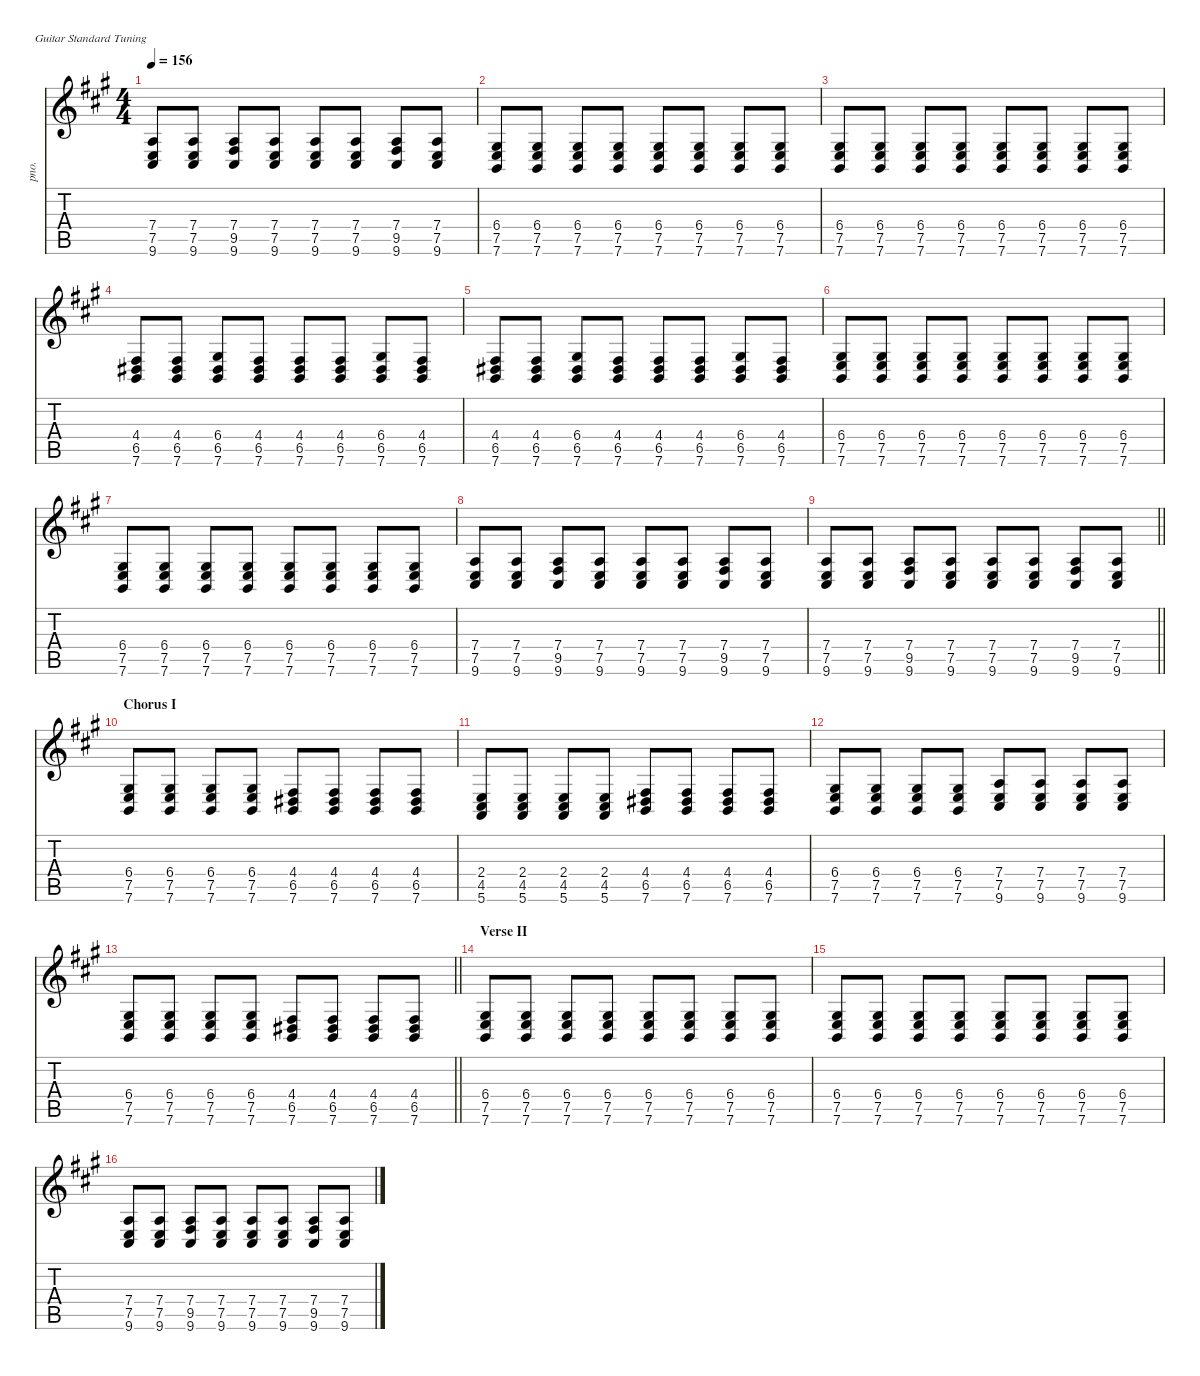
\defaultSystemsLayout 4
\hideDynamics
\bracketExtendMode nobrackets
\otherSystemsTrackNameOrientation horizontal
\track ("Piano" "pno.") {instrument honkytonkpiano}
\staff {score tabs}
\tuning (E4 B3 G3 D3 A2 E2)
\ts (4 4)
\tempo 156
\clef g2
\ks a
(7.4{acc forcenatural} 7.5{acc forcenatural} 9.6{acc #}).8{dy mf beam Up} (7.4{acc forcenatural} 7.5{acc forcenatural} 9.6{acc #}).8{beam Up} (7.4{acc forcenatural} 9.5{acc #} 9.6{acc #}).8{beam Up} (7.4{acc forcenatural} 7.5{acc forcenatural} 9.6{acc #}).8{beam Up} (7.4{acc forcenatural} 7.5{acc forcenatural} 9.6{acc #}).8{beam Up} (7.4{acc forcenatural} 7.5{acc forcenatural} 9.6{acc #}).8{beam Up} (7.4{acc forcenatural} 9.5{acc #} 9.6{acc #}).8{beam Up} (7.4{acc forcenatural} 7.5{acc forcenatural} 9.6{acc #}).8{beam Up} |
(6.4{acc #} 7.5{acc forcenatural} 7.6{acc forcenatural}).8{beam Up} (6.4{acc #} 7.5{acc forcenatural} 7.6{acc forcenatural}).8{beam Up} (6.4{acc #} 7.5{acc forcenatural} 7.6{acc forcenatural}).8{beam Up} (6.4{acc #} 7.5{acc forcenatural} 7.6{acc forcenatural}).8{beam Up} (6.4{acc #} 7.5{acc forcenatural} 7.6{acc forcenatural}).8{beam Up} (6.4{acc #} 7.5{acc forcenatural} 7.6{acc forcenatural}).8{beam Up} (6.4{acc #} 7.5{acc forcenatural} 7.6{acc forcenatural}).8{beam Up} (6.4{acc #} 7.5{acc forcenatural} 7.6{acc forcenatural}).8{beam Up} |
(6.4{acc #} 7.5{acc forcenatural} 7.6{acc forcenatural}).8{beam Up} (6.4{acc #} 7.5{acc forcenatural} 7.6{acc forcenatural}).8{beam Up} (6.4{acc #} 7.5{acc forcenatural} 7.6{acc forcenatural}).8{beam Up} (6.4{acc #} 7.5{acc forcenatural} 7.6{acc forcenatural}).8{beam Up} (6.4{acc #} 7.5{acc forcenatural} 7.6{acc forcenatural}).8{beam Up} (6.4{acc #} 7.5{acc forcenatural} 7.6{acc forcenatural}).8{beam Up} (6.4{acc #} 7.5{acc forcenatural} 7.6{acc forcenatural}).8{beam Up} (6.4{acc #} 7.5{acc forcenatural} 7.6{acc forcenatural}).8{beam Up} |
(4.4{acc #} 6.5{acc #} 7.6{acc forcenatural}).8{beam Up} (4.4{acc #} 6.5{acc #} 7.6{acc forcenatural}).8{beam Up} (6.4{acc #} 6.5{acc #} 7.6{acc forcenatural}).8{beam Up} (4.4{acc #} 6.5{acc #} 7.6{acc forcenatural}).8{beam Up} (4.4{acc #} 6.5{acc #} 7.6{acc forcenatural}).8{beam Up} (4.4{acc #} 6.5{acc #} 7.6{acc forcenatural}).8{beam Up} (6.4{acc #} 6.5{acc #} 7.6{acc forcenatural}).8{beam Up} (4.4{acc #} 6.5{acc #} 7.6{acc forcenatural}).8{beam Up} |
(4.4{acc #} 6.5{acc #} 7.6{acc forcenatural}).8{beam Up} (4.4{acc #} 6.5{acc #} 7.6{acc forcenatural}).8{beam Up} (6.4{acc #} 6.5{acc #} 7.6{acc forcenatural}).8{beam Up} (4.4{acc #} 6.5{acc #} 7.6{acc forcenatural}).8{beam Up} (4.4{acc #} 6.5{acc #} 7.6{acc forcenatural}).8{beam Up} (4.4{acc #} 6.5{acc #} 7.6{acc forcenatural}).8{beam Up} (6.4{acc #} 6.5{acc #} 7.6{acc forcenatural}).8{beam Up} (4.4{acc #} 6.5{acc #} 7.6{acc forcenatural}).8{beam Up} |
(6.4{acc #} 7.5{acc forcenatural} 7.6{acc forcenatural}).8{beam Up} (6.4{acc #} 7.5{acc forcenatural} 7.6{acc forcenatural}).8{beam Up} (6.4{acc #} 7.5{acc forcenatural} 7.6{acc forcenatural}).8{beam Up} (6.4{acc #} 7.5{acc forcenatural} 7.6{acc forcenatural}).8{beam Up} (6.4{acc #} 7.5{acc forcenatural} 7.6{acc forcenatural}).8{beam Up} (6.4{acc #} 7.5{acc forcenatural} 7.6{acc forcenatural}).8{beam Up} (6.4{acc #} 7.5{acc forcenatural} 7.6{acc forcenatural}).8{beam Up} (6.4{acc #} 7.5{acc forcenatural} 7.6{acc forcenatural}).8{beam Up} |
(6.4{acc #} 7.5{acc forcenatural} 7.6{acc forcenatural}).8{beam Up} (6.4{acc #} 7.5{acc forcenatural} 7.6{acc forcenatural}).8{beam Up} (6.4{acc #} 7.5{acc forcenatural} 7.6{acc forcenatural}).8{beam Up} (6.4{acc #} 7.5{acc forcenatural} 7.6{acc forcenatural}).8{beam Up} (6.4{acc #} 7.5{acc forcenatural} 7.6{acc forcenatural}).8{beam Up} (6.4{acc #} 7.5{acc forcenatural} 7.6{acc forcenatural}).8{beam Up} (6.4{acc #} 7.5{acc forcenatural} 7.6{acc forcenatural}).8{beam Up} (6.4{acc #} 7.5{acc forcenatural} 7.6{acc forcenatural}).8{beam Up} |
(7.4{acc forcenatural} 7.5{acc forcenatural} 9.6{acc #}).8{beam Up} (7.4{acc forcenatural} 7.5{acc forcenatural} 9.6{acc #}).8{beam Up} (7.4{acc forcenatural} 9.5{acc #} 9.6{acc #}).8{beam Up} (7.4{acc forcenatural} 7.5{acc forcenatural} 9.6{acc #}).8{beam Up} (7.4{acc forcenatural} 7.5{acc forcenatural} 9.6{acc #}).8{beam Up} (7.4{acc forcenatural} 7.5{acc forcenatural} 9.6{acc #}).8{beam Up} (7.4{acc forcenatural} 9.5{acc #} 9.6{acc #}).8{beam Up} (7.4{acc forcenatural} 7.5{acc forcenatural} 9.6{acc #}).8{beam Up} |
\barLineRight lightlight
(7.4{acc forcenatural} 7.5{acc forcenatural} 9.6{acc #}).8{beam Up} (7.4{acc forcenatural} 7.5{acc forcenatural} 9.6{acc #}).8{beam Up} (7.4{acc forcenatural} 9.5{acc #} 9.6{acc #}).8{beam Up} (7.4{acc forcenatural} 7.5{acc forcenatural} 9.6{acc #}).8{beam Up} (7.4{acc forcenatural} 7.5{acc forcenatural} 9.6{acc #}).8{beam Up} (7.4{acc forcenatural} 7.5{acc forcenatural} 9.6{acc #}).8{beam Up} (7.4{acc forcenatural} 9.5{acc #} 9.6{acc #}).8{beam Up} (7.4{acc forcenatural} 7.5{acc forcenatural} 9.6{acc #}).8{beam Up} |
\section ("" "Chorus I")
(6.4{acc #} 7.5{acc forcenatural} 7.6{acc forcenatural}).8{beam Up} (6.4{acc #} 7.5{acc forcenatural} 7.6{acc forcenatural}).8{beam Up} (6.4{acc #} 7.5{acc forcenatural} 7.6{acc forcenatural}).8{beam Up} (6.4{acc #} 7.5{acc forcenatural} 7.6{acc forcenatural}).8{beam Up} (4.4{acc #} 6.5{acc #} 7.6{acc forcenatural}).8{beam Up} (4.4{acc #} 6.5{acc #} 7.6{acc forcenatural}).8{beam Up} (4.4{acc #} 6.5{acc #} 7.6{acc forcenatural}).8{beam Up} (4.4{acc #} 6.5{acc #} 7.6{acc forcenatural}).8{beam Up} |
(2.4{acc forcenatural} 4.5{acc #} 5.6{acc forcenatural}).8{beam Up} (2.4{acc forcenatural} 4.5{acc #} 5.6{acc forcenatural}).8{beam Up} (2.4{acc forcenatural} 4.5{acc #} 5.6{acc forcenatural}).8{beam Up} (2.4{acc forcenatural} 4.5{acc #} 5.6{acc forcenatural}).8{beam Up} (4.4{acc #} 6.5{acc #} 7.6{acc forcenatural}).8{beam Up} (4.4{acc #} 6.5{acc #} 7.6{acc forcenatural}).8{beam Up} (4.4{acc #} 6.5{acc #} 7.6{acc forcenatural}).8{beam Up} (4.4{acc #} 6.5{acc #} 7.6{acc forcenatural}).8{beam Up} |
(6.4{acc #} 7.5{acc forcenatural} 7.6{acc forcenatural}).8{beam Up} (6.4{acc #} 7.5{acc forcenatural} 7.6{acc forcenatural}).8{beam Up} (6.4{acc #} 7.5{acc forcenatural} 7.6{acc forcenatural}).8{beam Up} (6.4{acc #} 7.5{acc forcenatural} 7.6{acc forcenatural}).8{beam Up} (7.4{acc forcenatural} 7.5{acc forcenatural} 9.6{acc #}).8{beam Up} (7.4{acc forcenatural} 7.5{acc forcenatural} 9.6{acc #}).8{beam Up} (7.4{acc forcenatural} 7.5{acc forcenatural} 9.6{acc #}).8{beam Up} (7.4{acc forcenatural} 7.5{acc forcenatural} 9.6{acc #}).8{beam Up} |
\barLineRight lightlight
(6.4{acc #} 7.5{acc forcenatural} 7.6{acc forcenatural}).8{beam Up} (6.4{acc #} 7.5{acc forcenatural} 7.6{acc forcenatural}).8{beam Up} (6.4{acc #} 7.5{acc forcenatural} 7.6{acc forcenatural}).8{beam Up} (6.4{acc #} 7.5{acc forcenatural} 7.6{acc forcenatural}).8{beam Up} (4.4{acc #} 6.5{acc #} 7.6{acc forcenatural}).8{beam Up} (4.4{acc #} 6.5{acc #} 7.6{acc forcenatural}).8{beam Up} (4.4{acc #} 6.5{acc #} 7.6{acc forcenatural}).8{beam Up} (4.4{acc #} 6.5{acc #} 7.6{acc forcenatural}).8{beam Up} |
\section ("" "Verse II")
(6.4{acc #} 7.5{acc forcenatural} 7.6{acc forcenatural}).8{beam Up} (6.4{acc #} 7.5{acc forcenatural} 7.6{acc forcenatural}).8{beam Up} (6.4{acc #} 7.5{acc forcenatural} 7.6{acc forcenatural}).8{beam Up} (6.4{acc #} 7.5{acc forcenatural} 7.6{acc forcenatural}).8{beam Up} (6.4{acc #} 7.5{acc forcenatural} 7.6{acc forcenatural}).8{beam Up} (6.4{acc #} 7.5{acc forcenatural} 7.6{acc forcenatural}).8{beam Up} (6.4{acc #} 7.5{acc forcenatural} 7.6{acc forcenatural}).8{beam Up} (6.4{acc #} 7.5{acc forcenatural} 7.6{acc forcenatural}).8{beam Up} |
(6.4{acc #} 7.5{acc forcenatural} 7.6{acc forcenatural}).8{beam Up} (6.4{acc #} 7.5{acc forcenatural} 7.6{acc forcenatural}).8{beam Up} (6.4{acc #} 7.5{acc forcenatural} 7.6{acc forcenatural}).8{beam Up} (6.4{acc #} 7.5{acc forcenatural} 7.6{acc forcenatural}).8{beam Up} (6.4{acc #} 7.5{acc forcenatural} 7.6{acc forcenatural}).8{beam Up} (6.4{acc #} 7.5{acc forcenatural} 7.6{acc forcenatural}).8{beam Up} (6.4{acc #} 7.5{acc forcenatural} 7.6{acc forcenatural}).8{beam Up} (6.4{acc #} 7.5{acc forcenatural} 7.6{acc forcenatural}).8{beam Up} |
(7.4{acc forcenatural} 7.5{acc forcenatural} 9.6{acc #}).8{beam Up} (7.4{acc forcenatural} 7.5{acc forcenatural} 9.6{acc #}).8{beam Up} (7.4{acc forcenatural} 9.5{acc #} 9.6{acc #}).8{beam Up} (7.4{acc forcenatural} 7.5{acc forcenatural} 9.6{acc #}).8{beam Up} (7.4{acc forcenatural} 7.5{acc forcenatural} 9.6{acc #}).8{beam Up} (7.4{acc forcenatural} 7.5{acc forcenatural} 9.6{acc #}).8{beam Up} (7.4{acc forcenatural} 9.5{acc #} 9.6{acc #}).8{beam Up} (7.4{acc forcenatural} 7.5{acc forcenatural} 9.6{acc #}).8{beam Up}
